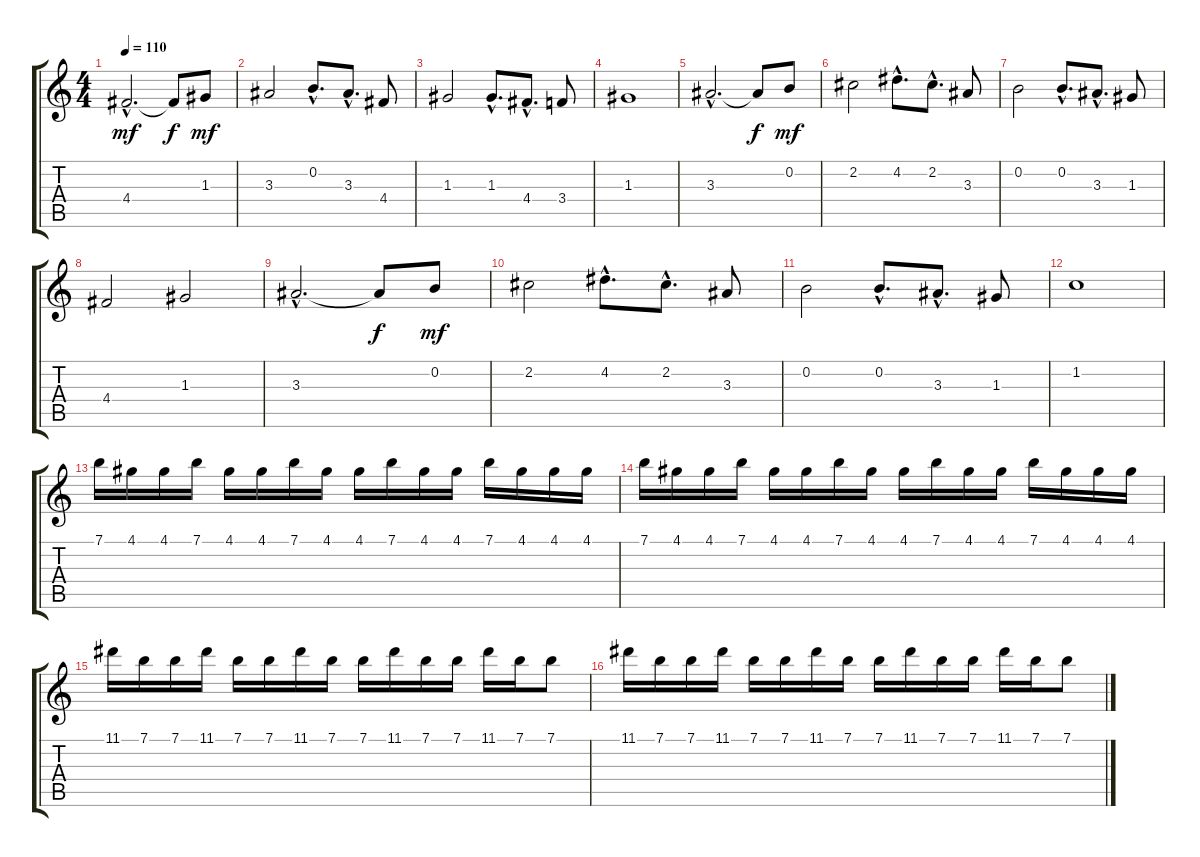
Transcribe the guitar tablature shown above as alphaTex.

\track "" {instrument distortionguitar}
\staff {score tabs}
\tuning (E4 B3 G3 D3 A2 E2) {hide}
\ts (4 4)
\tempo 110
\clef g2
\ks c
4.4{hac}.2{d dy mf} 4.4{t}.8{dy f} 1.3.8{dy mf} |
3.3.2 0.2{hac}.8{d} 3.3{hac}.8{d} 4.4.8 |
1.3.2 1.3{hac}.8{d} 4.4{hac}.8{d} 3.4.8 |
1.3.1 |
3.3{hac}.2{d} 3.3{t}.8{dy f} 0.2.8{dy mf} |
2.2.2 4.2{hac}.8{d} 2.2{hac}.8{d} 3.3.8 |
0.2.2 0.2{hac}.8{d} 3.3{hac}.8{d} 1.3.8 |
4.4.2 1.3.2 |
3.3{hac}.2{d} 3.3{t}.8{dy f} 0.2.8{dy mf} |
2.2.2 4.2{hac}.8{d} 2.2{hac}.8{d} 3.3.8 |
0.2.2 0.2{hac}.8{d} 3.3{hac}.8{d} 1.3.8 |
1.2.1 |
7.1.16 4.1.16 4.1.16 7.1.16 4.1.16 4.1.16 7.1.16 4.1.16 4.1.16 7.1.16 4.1.16 4.1.16 7.1.16 4.1.16 4.1.16 4.1.16 |
7.1.16 4.1.16 4.1.16 7.1.16 4.1.16 4.1.16 7.1.16 4.1.16 4.1.16 7.1.16 4.1.16 4.1.16 7.1.16 4.1.16 4.1.16 4.1.16 |
11.1.16 7.1.16 7.1.16 11.1.16 7.1.16 7.1.16 11.1.16 7.1.16 7.1.16 11.1.16 7.1.16 7.1.16 11.1.16 7.1.16 7.1.8 |
11.1.16 7.1.16 7.1.16 11.1.16 7.1.16 7.1.16 11.1.16 7.1.16 7.1.16 11.1.16 7.1.16 7.1.16 11.1.16 7.1.16 7.1.8
